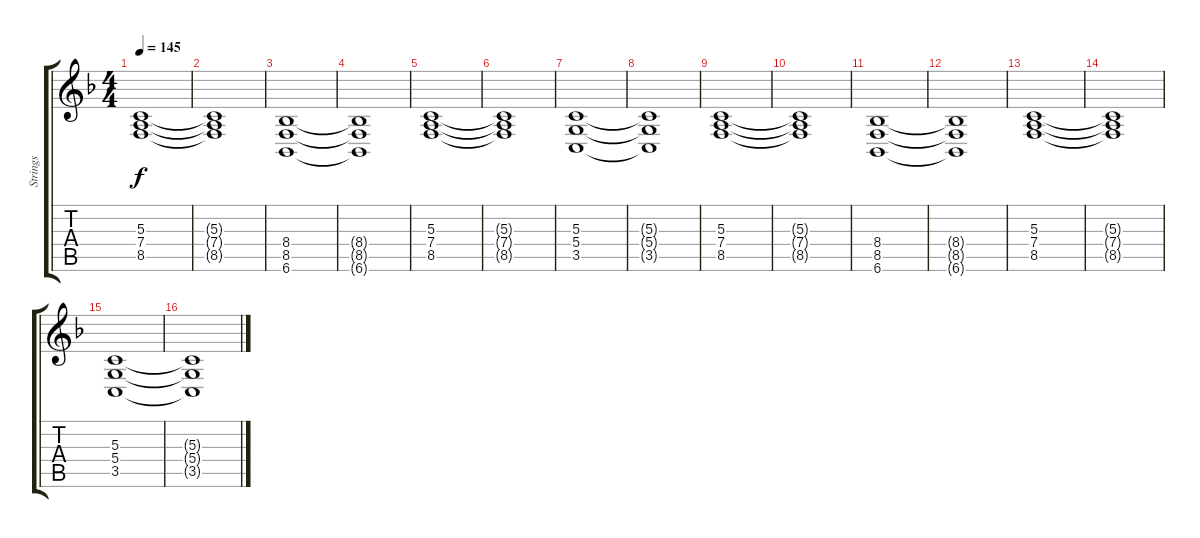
\track ("Strings" "Strings") {instrument stringensemble1}
\staff {score tabs}
\tuning (E4 B3 G3 D3 A2 E2) {hide}
\ts (4 4)
\tempo 145
\clef g2
\ks f
(5.3 7.4 8.5).1{dy f} |
(5.3{t} 7.4{t} 8.5{t}).1 |
(8.4 8.5 6.6).1 |
(8.4{t} 8.5{t} 6.6{t}).1 |
(5.3 7.4 8.5).1 |
(5.3{t} 7.4{t} 8.5{t}).1 |
(5.3 5.4 3.5).1 |
(5.3{t} 5.4{t} 3.5{t}).1 |
(5.3 7.4 8.5).1 |
(5.3{t} 7.4{t} 8.5{t}).1 |
(8.4 8.5 6.6).1 |
(8.4{t} 8.5{t} 6.6{t}).1 |
(5.3 7.4 8.5).1 |
(5.3{t} 7.4{t} 8.5{t}).1 |
(5.3 5.4 3.5).1 |
(5.3{t} 5.4{t} 3.5{t}).1
